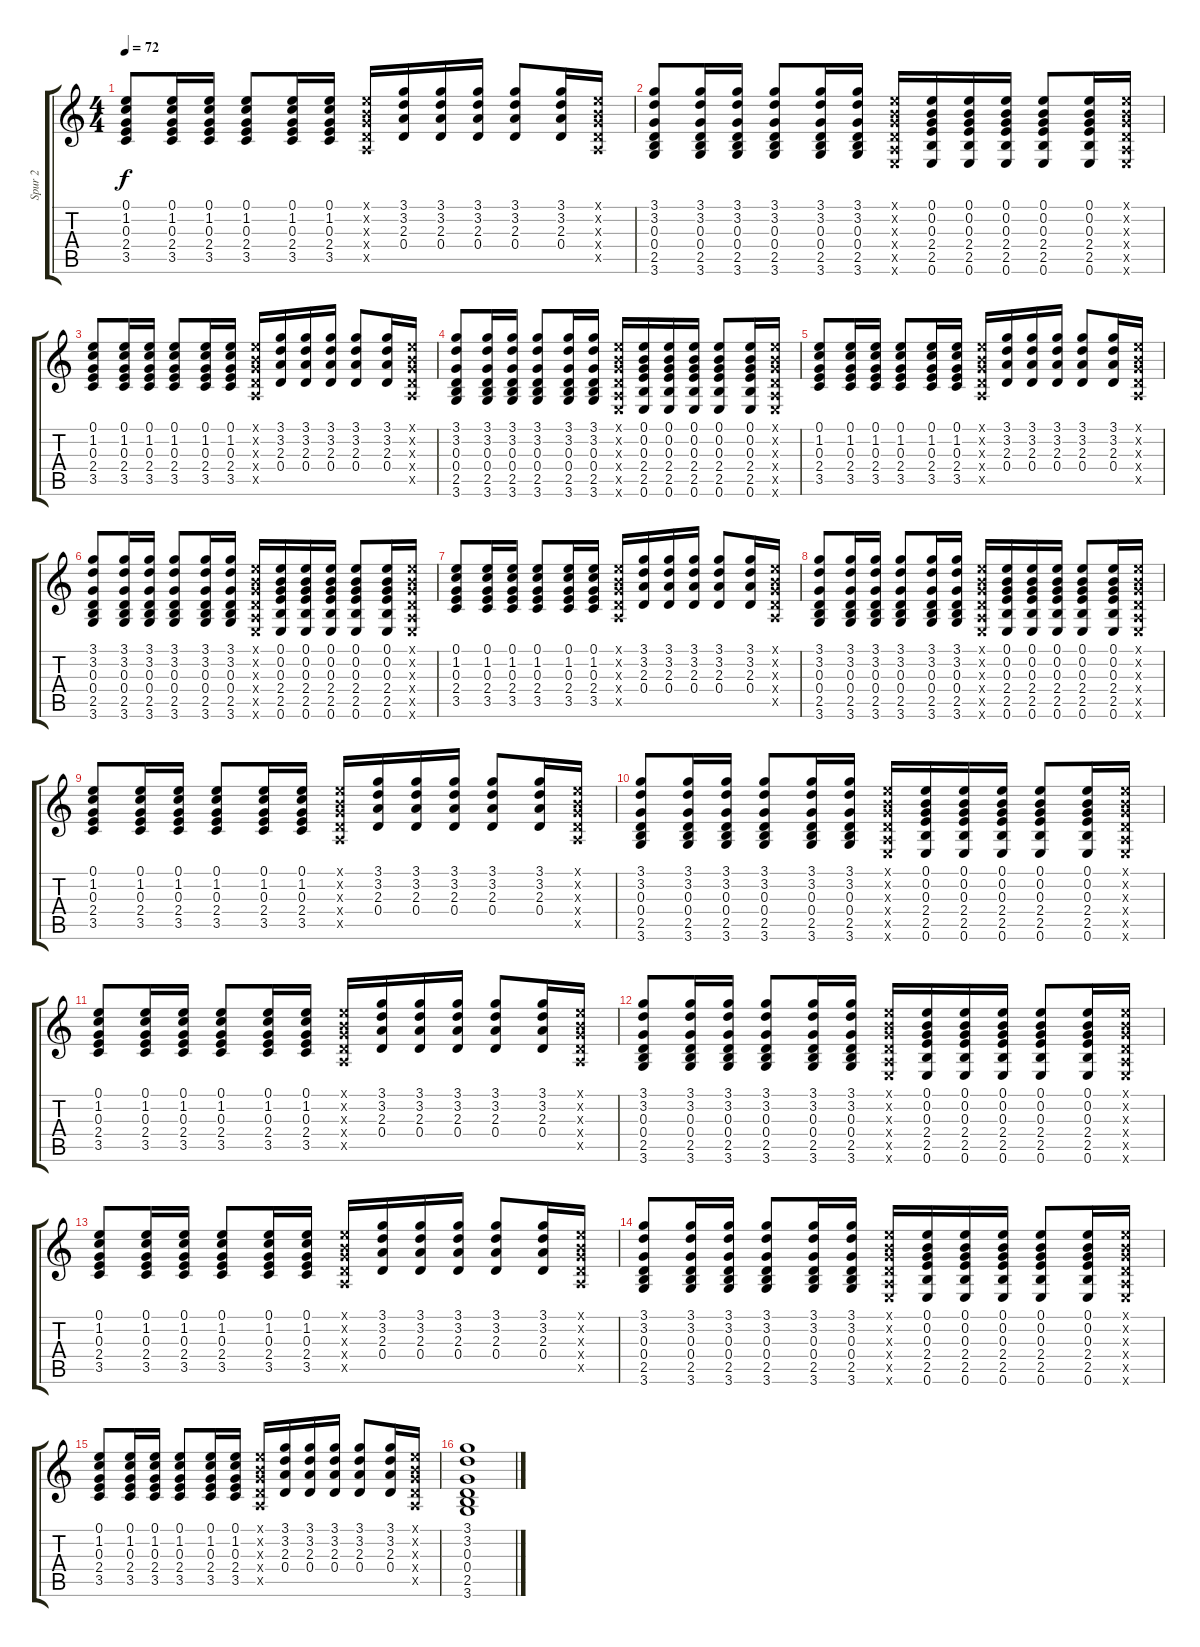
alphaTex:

\track ("Spur 2" "Spur 2") {instrument acousticguitarnylon}
\staff {score tabs}
\tuning (E4 B3 G3 D3 A2 E2) {hide}
\ts (4 4)
\tempo 72
\clef g2
\ks c
(0.1 1.2 0.3 2.4 3.5).8{dy f} (0.1 1.2 0.3 2.4 3.5).16 (0.1 1.2 0.3 2.4 3.5).16 (0.1 1.2 0.3 2.4 3.5).8 (0.1 1.2 0.3 2.4 3.5).16 (0.1 1.2 0.3 2.4 3.5).16 (0.1{x} 0.2{x} 0.3{x} 0.4{x} 0.5{x}).16 (3.1 3.2 2.3 0.4).16 (3.1 3.2 2.3 0.4).16 (3.1 3.2 2.3 0.4).16 (3.1 3.2 2.3 0.4).8 (3.1 3.2 2.3 0.4).16 (0.1{x} 0.2{x} 0.3{x} 0.4{x} 0.5{x}).16 |
(3.1 3.2 0.3 0.4 2.5 3.6).8 (3.1 3.2 0.3 0.4 2.5 3.6).16 (3.1 3.2 0.3 0.4 2.5 3.6).16 (3.1 3.2 0.3 0.4 2.5 3.6).8 (3.1 3.2 0.3 0.4 2.5 3.6).16 (3.1 3.2 0.3 0.4 2.5 3.6).16 (0.1{x} 0.2{x} 0.3{x} 0.4{x} 0.5{x} 0.6{x}).16 (0.1 0.2 0.3 2.4 2.5 0.6).16 (0.1 0.2 0.3 2.4 2.5 0.6).16 (0.1 0.2 0.3 2.4 2.5 0.6).16 (0.1 0.2 0.3 2.4 2.5 0.6).8 (0.1 0.2 0.3 2.4 2.5 0.6).16 (0.1{x} 0.2{x} 0.3{x} 0.4{x} 0.5{x} 0.6{x}).16 |
(0.1 1.2 0.3 2.4 3.5).8 (0.1 1.2 0.3 2.4 3.5).16 (0.1 1.2 0.3 2.4 3.5).16 (0.1 1.2 0.3 2.4 3.5).8 (0.1 1.2 0.3 2.4 3.5).16 (0.1 1.2 0.3 2.4 3.5).16 (0.1{x} 0.2{x} 0.3{x} 0.4{x} 0.5{x}).16 (3.1 3.2 2.3 0.4).16 (3.1 3.2 2.3 0.4).16 (3.1 3.2 2.3 0.4).16 (3.1 3.2 2.3 0.4).8 (3.1 3.2 2.3 0.4).16 (0.1{x} 0.2{x} 0.3{x} 0.4{x} 0.5{x}).16 |
(3.1 3.2 0.3 0.4 2.5 3.6).8 (3.1 3.2 0.3 0.4 2.5 3.6).16 (3.1 3.2 0.3 0.4 2.5 3.6).16 (3.1 3.2 0.3 0.4 2.5 3.6).8 (3.1 3.2 0.3 0.4 2.5 3.6).16 (3.1 3.2 0.3 0.4 2.5 3.6).16 (0.1{x} 0.2{x} 0.3{x} 0.4{x} 0.5{x} 0.6{x}).16 (0.1 0.2 0.3 2.4 2.5 0.6).16 (0.1 0.2 0.3 2.4 2.5 0.6).16 (0.1 0.2 0.3 2.4 2.5 0.6).16 (0.1 0.2 0.3 2.4 2.5 0.6).8 (0.1 0.2 0.3 2.4 2.5 0.6).16 (0.1{x} 0.2{x} 0.3{x} 0.4{x} 0.5{x} 0.6{x}).16 |
(0.1 1.2 0.3 2.4 3.5).8 (0.1 1.2 0.3 2.4 3.5).16 (0.1 1.2 0.3 2.4 3.5).16 (0.1 1.2 0.3 2.4 3.5).8 (0.1 1.2 0.3 2.4 3.5).16 (0.1 1.2 0.3 2.4 3.5).16 (0.1{x} 0.2{x} 0.3{x} 0.4{x} 0.5{x}).16 (3.1 3.2 2.3 0.4).16 (3.1 3.2 2.3 0.4).16 (3.1 3.2 2.3 0.4).16 (3.1 3.2 2.3 0.4).8 (3.1 3.2 2.3 0.4).16 (0.1{x} 0.2{x} 0.3{x} 0.4{x} 0.5{x}).16 |
(3.1 3.2 0.3 0.4 2.5 3.6).8 (3.1 3.2 0.3 0.4 2.5 3.6).16 (3.1 3.2 0.3 0.4 2.5 3.6).16 (3.1 3.2 0.3 0.4 2.5 3.6).8 (3.1 3.2 0.3 0.4 2.5 3.6).16 (3.1 3.2 0.3 0.4 2.5 3.6).16 (0.1{x} 0.2{x} 0.3{x} 0.4{x} 0.5{x} 0.6{x}).16 (0.1 0.2 0.3 2.4 2.5 0.6).16 (0.1 0.2 0.3 2.4 2.5 0.6).16 (0.1 0.2 0.3 2.4 2.5 0.6).16 (0.1 0.2 0.3 2.4 2.5 0.6).8 (0.1 0.2 0.3 2.4 2.5 0.6).16 (0.1{x} 0.2{x} 0.3{x} 0.4{x} 0.5{x} 0.6{x}).16 |
(0.1 1.2 0.3 2.4 3.5).8 (0.1 1.2 0.3 2.4 3.5).16 (0.1 1.2 0.3 2.4 3.5).16 (0.1 1.2 0.3 2.4 3.5).8 (0.1 1.2 0.3 2.4 3.5).16 (0.1 1.2 0.3 2.4 3.5).16 (0.1{x} 0.2{x} 0.3{x} 0.4{x} 0.5{x}).16 (3.1 3.2 2.3 0.4).16 (3.1 3.2 2.3 0.4).16 (3.1 3.2 2.3 0.4).16 (3.1 3.2 2.3 0.4).8 (3.1 3.2 2.3 0.4).16 (0.1{x} 0.2{x} 0.3{x} 0.4{x} 0.5{x}).16 |
(3.1 3.2 0.3 0.4 2.5 3.6).8 (3.1 3.2 0.3 0.4 2.5 3.6).16 (3.1 3.2 0.3 0.4 2.5 3.6).16 (3.1 3.2 0.3 0.4 2.5 3.6).8 (3.1 3.2 0.3 0.4 2.5 3.6).16 (3.1 3.2 0.3 0.4 2.5 3.6).16 (0.1{x} 0.2{x} 0.3{x} 0.4{x} 0.5{x} 0.6{x}).16 (0.1 0.2 0.3 2.4 2.5 0.6).16 (0.1 0.2 0.3 2.4 2.5 0.6).16 (0.1 0.2 0.3 2.4 2.5 0.6).16 (0.1 0.2 0.3 2.4 2.5 0.6).8 (0.1 0.2 0.3 2.4 2.5 0.6).16 (0.1{x} 0.2{x} 0.3{x} 0.4{x} 0.5{x} 0.6{x}).16 |
(0.1 1.2 0.3 2.4 3.5).8 (0.1 1.2 0.3 2.4 3.5).16 (0.1 1.2 0.3 2.4 3.5).16 (0.1 1.2 0.3 2.4 3.5).8 (0.1 1.2 0.3 2.4 3.5).16 (0.1 1.2 0.3 2.4 3.5).16 (0.1{x} 0.2{x} 0.3{x} 0.4{x} 0.5{x}).16 (3.1 3.2 2.3 0.4).16 (3.1 3.2 2.3 0.4).16 (3.1 3.2 2.3 0.4).16 (3.1 3.2 2.3 0.4).8 (3.1 3.2 2.3 0.4).16 (0.1{x} 0.2{x} 0.3{x} 0.4{x} 0.5{x}).16 |
(3.1 3.2 0.3 0.4 2.5 3.6).8 (3.1 3.2 0.3 0.4 2.5 3.6).16 (3.1 3.2 0.3 0.4 2.5 3.6).16 (3.1 3.2 0.3 0.4 2.5 3.6).8 (3.1 3.2 0.3 0.4 2.5 3.6).16 (3.1 3.2 0.3 0.4 2.5 3.6).16 (0.1{x} 0.2{x} 0.3{x} 0.4{x} 0.5{x} 0.6{x}).16 (0.1 0.2 0.3 2.4 2.5 0.6).16 (0.1 0.2 0.3 2.4 2.5 0.6).16 (0.1 0.2 0.3 2.4 2.5 0.6).16 (0.1 0.2 0.3 2.4 2.5 0.6).8 (0.1 0.2 0.3 2.4 2.5 0.6).16 (0.1{x} 0.2{x} 0.3{x} 0.4{x} 0.5{x} 0.6{x}).16 |
(0.1 1.2 0.3 2.4 3.5).8 (0.1 1.2 0.3 2.4 3.5).16 (0.1 1.2 0.3 2.4 3.5).16 (0.1 1.2 0.3 2.4 3.5).8 (0.1 1.2 0.3 2.4 3.5).16 (0.1 1.2 0.3 2.4 3.5).16 (0.1{x} 0.2{x} 0.3{x} 0.4{x} 0.5{x}).16 (3.1 3.2 2.3 0.4).16 (3.1 3.2 2.3 0.4).16 (3.1 3.2 2.3 0.4).16 (3.1 3.2 2.3 0.4).8 (3.1 3.2 2.3 0.4).16 (0.1{x} 0.2{x} 0.3{x} 0.4{x} 0.5{x}).16 |
(3.1 3.2 0.3 0.4 2.5 3.6).8 (3.1 3.2 0.3 0.4 2.5 3.6).16 (3.1 3.2 0.3 0.4 2.5 3.6).16 (3.1 3.2 0.3 0.4 2.5 3.6).8 (3.1 3.2 0.3 0.4 2.5 3.6).16 (3.1 3.2 0.3 0.4 2.5 3.6).16 (0.1{x} 0.2{x} 0.3{x} 0.4{x} 0.5{x} 0.6{x}).16 (0.1 0.2 0.3 2.4 2.5 0.6).16 (0.1 0.2 0.3 2.4 2.5 0.6).16 (0.1 0.2 0.3 2.4 2.5 0.6).16 (0.1 0.2 0.3 2.4 2.5 0.6).8 (0.1 0.2 0.3 2.4 2.5 0.6).16 (0.1{x} 0.2{x} 0.3{x} 0.4{x} 0.5{x} 0.6{x}).16 |
(0.1 1.2 0.3 2.4 3.5).8 (0.1 1.2 0.3 2.4 3.5).16 (0.1 1.2 0.3 2.4 3.5).16 (0.1 1.2 0.3 2.4 3.5).8 (0.1 1.2 0.3 2.4 3.5).16 (0.1 1.2 0.3 2.4 3.5).16 (0.1{x} 0.2{x} 0.3{x} 0.4{x} 0.5{x}).16 (3.1 3.2 2.3 0.4).16 (3.1 3.2 2.3 0.4).16 (3.1 3.2 2.3 0.4).16 (3.1 3.2 2.3 0.4).8 (3.1 3.2 2.3 0.4).16 (0.1{x} 0.2{x} 0.3{x} 0.4{x} 0.5{x}).16 |
(3.1 3.2 0.3 0.4 2.5 3.6).8 (3.1 3.2 0.3 0.4 2.5 3.6).16 (3.1 3.2 0.3 0.4 2.5 3.6).16 (3.1 3.2 0.3 0.4 2.5 3.6).8 (3.1 3.2 0.3 0.4 2.5 3.6).16 (3.1 3.2 0.3 0.4 2.5 3.6).16 (0.1{x} 0.2{x} 0.3{x} 0.4{x} 0.5{x} 0.6{x}).16 (0.1 0.2 0.3 2.4 2.5 0.6).16 (0.1 0.2 0.3 2.4 2.5 0.6).16 (0.1 0.2 0.3 2.4 2.5 0.6).16 (0.1 0.2 0.3 2.4 2.5 0.6).8 (0.1 0.2 0.3 2.4 2.5 0.6).16 (0.1{x} 0.2{x} 0.3{x} 0.4{x} 0.5{x} 0.6{x}).16 |
(0.1 1.2 0.3 2.4 3.5).8 (0.1 1.2 0.3 2.4 3.5).16 (0.1 1.2 0.3 2.4 3.5).16 (0.1 1.2 0.3 2.4 3.5).8 (0.1 1.2 0.3 2.4 3.5).16 (0.1 1.2 0.3 2.4 3.5).16 (0.1{x} 0.2{x} 0.3{x} 0.4{x} 0.5{x}).16 (3.1 3.2 2.3 0.4).16 (3.1 3.2 2.3 0.4).16 (3.1 3.2 2.3 0.4).16 (3.1 3.2 2.3 0.4).8 (3.1 3.2 2.3 0.4).16 (0.1{x} 0.2{x} 0.3{x} 0.4{x} 0.5{x}).16 |
(3.1 3.2 0.3 0.4 2.5 3.6).1
